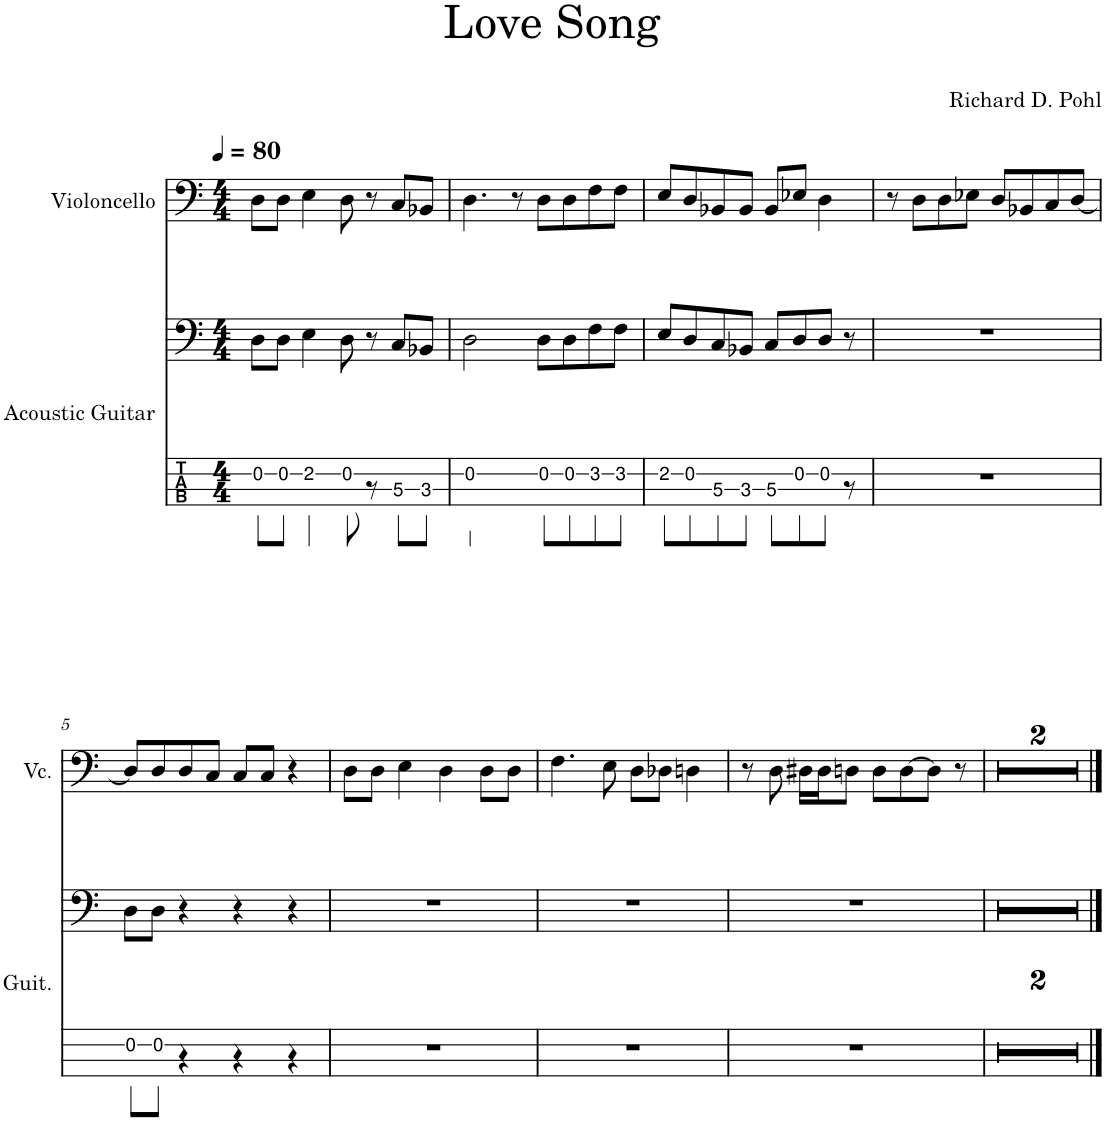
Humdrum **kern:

**kern	**kern	**kern
*part2	*part2	*part1
*staff3	*staff2	*staff1
*I"Acoustic Guitar	*	*I"Violoncello
*I'Guit.	*	*I'Vc.
*stria4	*	*
*	*clefF4	*clefF4
*k[]	*k[]	*k[]
*M4/4	*M4/4	*M4/4
*MM80	*MM80	*MM80
=1	=1	=1
8D\L	8D\L	8D\L
8D\J	8D\J	8D\J
4E\	4E\	4E\
8D\	8D\	8D\
8r	8r	8r
8C\L	8C/L	8C/L
8BB-\J	8BB-X/J	8BB-X/J
=2	=2	=2
2D\	2D\	4.D\
.	.	8r
8D\L	8D\L	8D\L
8D\	8D\	8D\
8F\	8F\	8F\
8F\J	8F\J	8F\J
=3	=3	=3
8E\L	8E/L	8E/L
8D\	8D/	8D/
8C\	8C/	8BB-X/
8BB-X\J	8BB-X/J	8BB-/J
8C\L	8C/L	8BB-/L
8D\	8D/	8E-X/J
8D\J	8D/J	4D\
8r	8r	.
=4	=4	=4
1r	1r	8r
.	.	8D\L
.	.	8D\
.	.	8E-X\J
.	.	8D/L
.	.	8BB-X/
.	.	8C/
.	.	[8D/J
!!LO:LB:g=z
=5	=5	=5
8D\L	8D\L	8D/L]
8D\J	8D\J	8D/
4r	4r	8D/
.	.	8C/J
4r	4r	8C/L
.	.	8C/J
4r	4r	4r
=6	=6	=6
1r	1r	8D\L
.	.	8D\J
.	.	4E\
.	.	4D\
.	.	8D\L
.	.	8D\J
=7	=7	=7
1r	1r	4.F\
.	.	8E\
.	.	8D\L
.	.	8D-X\J
.	.	4Dn\
=8	=8	=8
1r	1r	8r
.	.	8D\
.	.	16D#X\LL
.	.	16D#\J
.	.	8Dn\J
.	.	8D\L
.	.	[8D\
.	.	8D\J]
.	.	8r
=9	=9	=9
1r	1r	1r
=	=	=
*-	*-	*-
